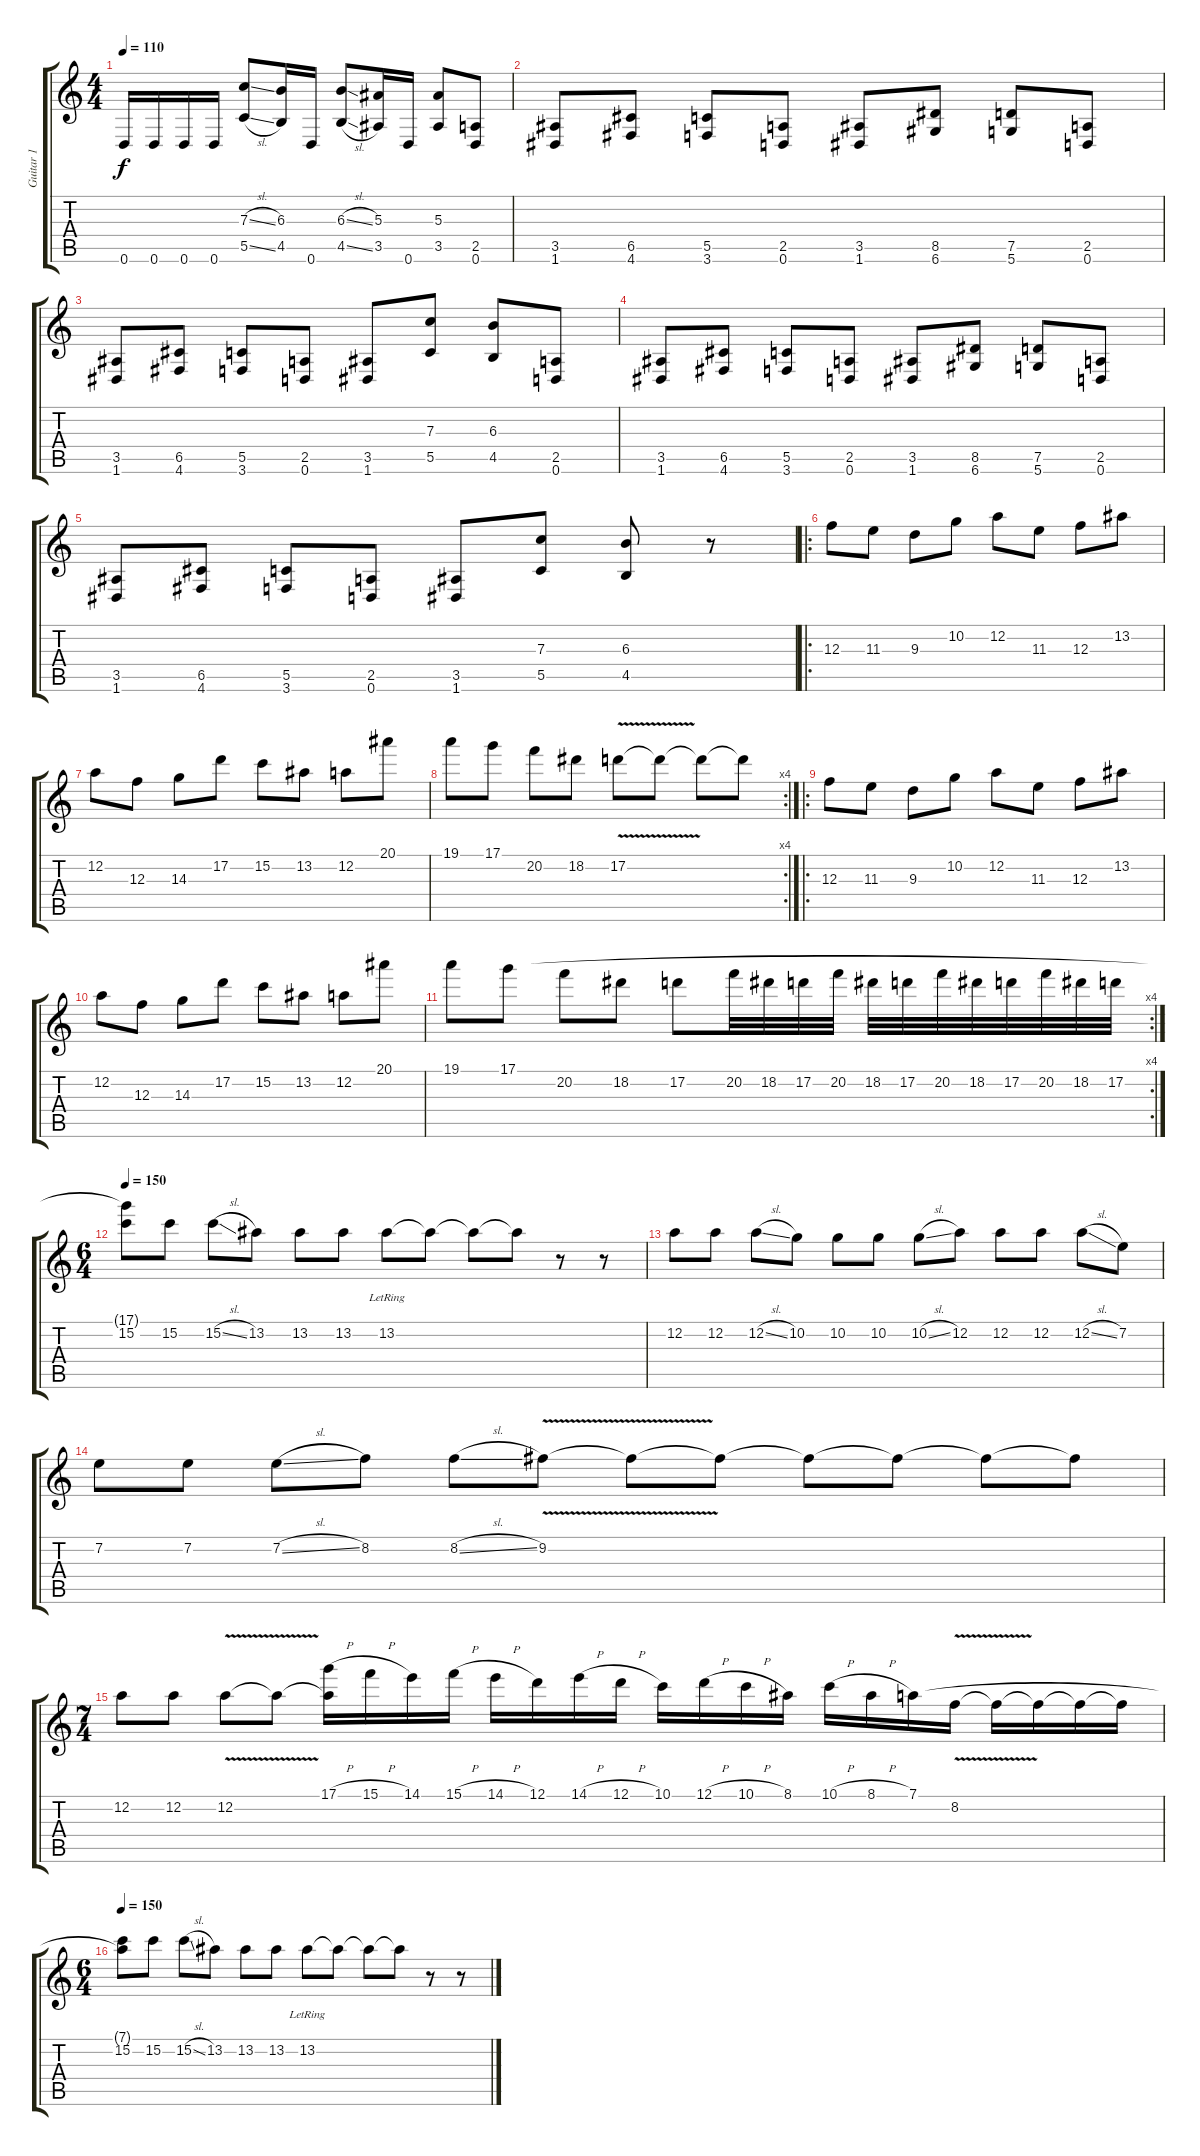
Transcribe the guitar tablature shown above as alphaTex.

\track ("Guitar 1" "Guitar 1") {instrument overdrivenguitar}
\staff {score tabs}
\tuning (D4 A3 F3 C3 G2 D2) {hide}
\ts (4 4)
\tempo 110
\clef g2
\ks c
0.6.16{dy f} 0.6.16 0.6.16 0.6.16 (7.3{sl} 5.5{sl}).8 (6.3 4.5).16 0.6.16 (6.3{sl} 4.5{sl}).8 (5.3 3.5).16 0.6.16 (5.3 3.5).8 (2.5 0.6).8 |
(3.5 1.6).8 (6.5 4.6).8 (5.5 3.6).8 (2.5 0.6).8 (3.5 1.6).8 (8.5 6.6).8 (7.5 5.6).8 (2.5 0.6).8 |
(3.5 1.6).8 (6.5 4.6).8 (5.5 3.6).8 (2.5 0.6).8 (3.5 1.6).8 (7.3 5.5).8 (6.3 4.5).8 (2.5 0.6).8 |
(3.5 1.6).8 (6.5 4.6).8 (5.5 3.6).8 (2.5 0.6).8 (3.5 1.6).8 (8.5 6.6).8 (7.5 5.6).8 (2.5 0.6).8 |
(3.5 1.6).8 (6.5 4.6).8 (5.5 3.6).8 (2.5 0.6).8 (3.5 1.6).8 (7.3 5.5).8 (6.3 4.5).8 r.8 |
\ro
12.3.8 11.3.8 9.3.8 10.2.8 12.2.8 11.3.8 12.3.8 13.2.8 |
12.2.8 12.3.8 14.3.8 17.2.8 15.2.8 13.2.8 12.2.8 20.1.8 |
\rc 4
19.1.8 17.1.8 20.2.8 18.2.8 17.2{v}.8 17.2{t}.8 17.2{t}.8 17.2{t}.8 |
\ro
12.3.8 11.3.8 9.3.8 10.2.8 12.2.8 11.3.8 12.3.8 13.2.8 |
12.2.8 12.3.8 14.3.8 17.2.8 15.2.8 13.2.8 12.2.8 20.1.8 |
\rc 4
19.1.8 17.1.8 20.2.8 18.2.8 17.2.8 20.2.32 18.2.32 17.2.32 20.2.32 18.2.32 17.2.32 20.2.32 18.2.32 17.2.32 20.2.32 18.2.32 17.2.32 |
\ts (6 4)
\tempo 150
(17.1{t} 15.2).8 15.2.8 15.2{sl}.8 13.2.8 13.2.8 13.2.8 13.2{lr}.8 13.2{t}.8 13.2{t}.8 13.2{t}.8 r.8 r.8 |
12.2.8 12.2.8 12.2{sl}.8 10.2.8 10.2.8 10.2.8 10.2{sl}.8 12.2.8 12.2.8 12.2.8 12.2{sl}.8 7.2.8 |
7.2.8 7.2.8 7.2{sl}.8 8.2.8 8.2{sl}.8 9.2{v}.8 9.2{t}.8 9.2{t}.8 9.2{t}.8 9.2{t}.8 9.2{t}.8 9.2{t}.8 |
\ts (7 4)
12.2.8 12.2.8 12.2{v}.8 12.2{t}.8 (17.1{h} 12.2{t}).16 15.1{h}.16 14.1.16 15.1{h}.16 14.1{h}.16 12.1.16 14.1{h}.16 12.1{h}.16 10.1.16 12.1{h}.16 10.1{h}.16 8.1.16 10.1{h}.16 8.1{h}.16 7.1.16 8.2{v}.16 8.2{t}.16 8.2{t}.16 8.2{t}.16 8.2{t}.16 |
\ts (6 4)
\tempo 150
(7.1{t} 15.2).8 15.2.8 15.2{sl}.8 13.2.8 13.2.8 13.2.8 13.2{lr}.8 13.2{t}.8 13.2{t}.8 13.2{t}.8 r.8 r.8
